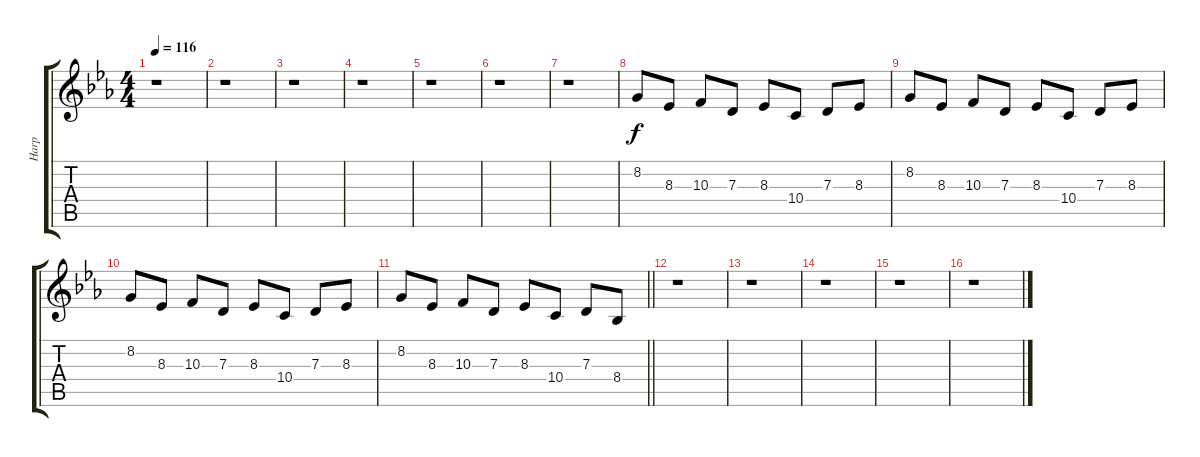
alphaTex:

\track ("Harp" "Harp") {instrument dulcimer}
\staff {score tabs}
\tuning (E4 B3 G3 D3 A2 E2) {hide}
\ts (4 4)
\tempo 116
\clef g2
\ks eb
r.1{dy f} |
r.1 |
r.1 |
r.1 |
r.1 |
r.1 |
r.1 |
8.2.8 8.3.8 10.3.8 7.3.8 8.3.8 10.4.8 7.3.8 8.3.8 |
8.2.8 8.3.8 10.3.8 7.3.8 8.3.8 10.4.8 7.3.8 8.3.8 |
8.2.8 8.3.8 10.3.8 7.3.8 8.3.8 10.4.8 7.3.8 8.3.8 |
\barLineRight lightlight
8.2.8 8.3.8 10.3.8 7.3.8 8.3.8 10.4.8 7.3.8 8.4.8 |
r.1 |
r.1 |
r.1 |
r.1 |
r.1
